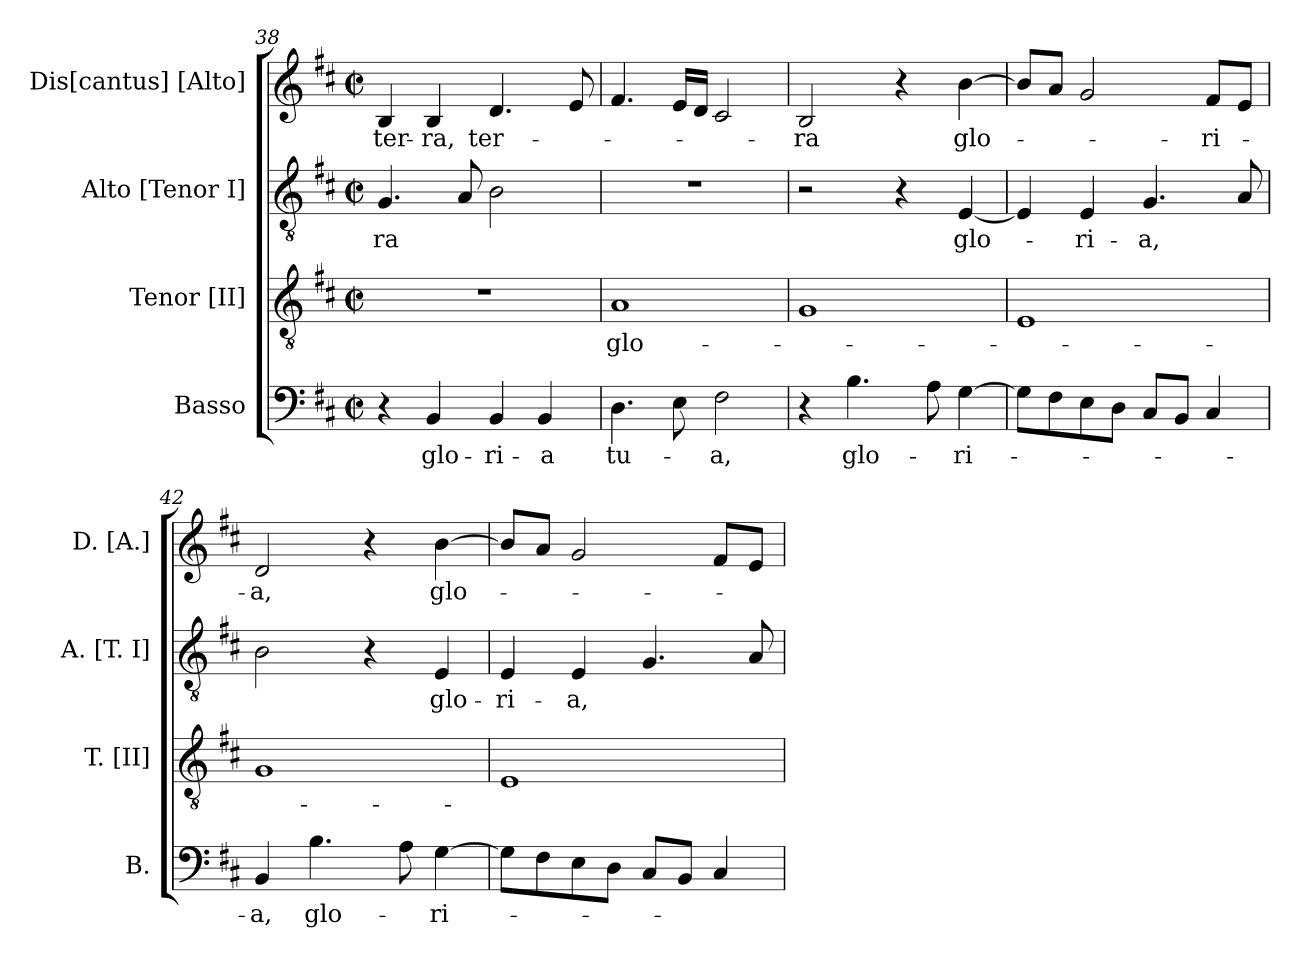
**kern	**text	**kern	**text	**kern	**text	**kern	**text
*part4	*part4	*part3	*part3	*part2	*part2	*part1	*part1
*staff4	*staff4	*staff3	*staff3	*staff2	*staff2	*staff1	*staff1
*I"Basso	*	*I"Tenor [II]	*	*I"Alto [Tenor I]	*	*I"Dis[cantus] [Alto]	*
*I'B.	*	*I'T. [II]	*	*I'A. [T. I]	*	*I'D. [A.]	*
*clefF4	*	*clefGv2	*	*clefGv2	*	*clefG2	*
*	*	*ITrd7c12	*	*ITrd7c12	*	*	*
*k[f#c#]	*	*k[f#c#]	*	*k[f#c#]	*	*k[f#c#]	*
*D:	*	*D:	*	*D:	*	*D:	*
*M2/2	*	*M2/2	*	*M2/2	*	*M2/2	*
*met(c|)	*	*met(c|)	*	*met(c|)	*	*met(c|)	*
=38	=38	=38	=38	=38	=38	=38	=38
!	!	!	!	!	!LO:LY:b:color=#000000	!	!
!	!	!	!	!	!	!	!LO:LY:b:color=#000000
4r	.	1r	.	4.GGi/	-ra	4Bi/	ter-
!	!LO:LY:b:color=#000000	!	!	!	!	!	!
!	!	!	!	!	!	!	!LO:LY:b:color=#000000
4BBi/	glo-	.	.	.	.	4Bi/	-ra,
.	.	.	.	8AAi/	.	.	.
!	!LO:LY:b:color=#000000	!	!	!	!	!	!
!	!	!	!	!	!	!	!LO:LY:b:color=#000000
4BBi/	-ri-	.	.	2BBi\	.	4.di/	ter-
!	!LO:LY:b:color=#000000	!	!	!	!	!	!
4BBi/	-a	.	.	.	.	.	.
.	.	.	.	.	.	8ei/	.
=39	=39	=39	=39	=39	=39	=39	=39
!	!LO:LY:b:color=#000000	!	!	!	!	!	!
!	!	!	!LO:LY:b:color=#000000	!	!	!	!
4.Di\	tu-	1AAi	glo-	1r	.	4.f#i/	.
8Ei\	.	.	.	.	.	16ei/LL	.
.	.	.	.	.	.	16di/JJ	.
!	!LO:LY:b:color=#000000	!	!	!	!	!	!
2F#i\	-a,	.	.	.	.	2c#i/	.
!!LO:LB:g=z
=40	=40	=40	=40	=40	=40	=40	=40
!	!	!	!	!	!	!	!LO:LY:b:color=#000000
4r	.	1GGi	.	2r	.	2Bi/	-ra
!	!LO:LY:b:color=#000000	!	!	!	!	!	!
4.Bi\	glo-	.	.	.	.	.	.
.	.	.	.	4r	.	4r	.
8Ai\	.	.	.	.	.	.	.
!	!LO:LY:b:color=#000000	!	!	!	!	!	!
!	!	!	!	!	!LO:LY:b:color=#000000	!	!
!	!	!	!	!	!	!	!LO:LY:b:color=#000000
[>4Gi\	-ri-	.	.	[<4EEi/	glo-	[>4bi\	glo-
=41	=41	=41	=41	=41	=41	=41	=41
8Gi\L]	.	1EEi	.	4EEi/]	.	8bi/L]	.
8F#i\	.	.	.	.	.	8ai/J	.
!	!	!	!	!	!LO:LY:b:color=#000000	!	!
8Ei\	.	.	.	4EEi/	-ri-	2gi/	.
8Di\J	.	.	.	.	.	.	.
!	!	!	!	!	!LO:LY:b:color=#000000	!	!
8C#i/L	.	.	.	4.GGi/	-a,	.	.
8BBi/J	.	.	.	.	.	.	.
!	!	!	!	!	!	!	!LO:LY:b:color=#000000
4C#i/	.	.	.	.	.	8f#i/L	-ri-
.	.	.	.	8AAi/	.	8ei/J	.
=42	=42	=42	=42	=42	=42	=42	=42
!	!LO:LY:b:color=#000000	!	!	!	!	!	!
!	!	!	!	!	!	!	!LO:LY:b:color=#000000
4BBi/	-a,	1GGi	.	2BBi\	.	2di/	-a,
!	!LO:LY:b:color=#000000	!	!	!	!	!	!
4.Bi\	glo-	.	.	.	.	.	.
.	.	.	.	4r	.	4r	.
8Ai\	.	.	.	.	.	.	.
!	!LO:LY:b:color=#000000	!	!	!	!	!	!
!	!	!	!	!	!LO:LY:b:color=#000000	!	!
!	!	!	!	!	!	!	!LO:LY:b:color=#000000
[>4Gi\	-ri-	.	.	4EEi/	glo-	[>4bi\	glo-
=43	=43	=43	=43	=43	=43	=43	=43
!	!	!	!	!	!LO:LY:b:color=#000000	!	!
8Gi\L]	.	1EEi	.	4EEi/	-ri-	8bi/L]	.
8F#i\	.	.	.	.	.	8ai/J	.
!	!	!	!	!	!LO:LY:b:color=#000000	!	!
8Ei\	.	.	.	4EEi/	-a,	2gi/	.
8Di\J	.	.	.	.	.	.	.
8C#i/L	.	.	.	4.GGi/	.	.	.
8BBi/J	.	.	.	.	.	.	.
4C#i/	.	.	.	.	.	8f#i/L	.
.	.	.	.	8AAi/	.	8ei/J	.
=	=	=	=	=	=	=	=
*-	*-	*-	*-	*-	*-	*-	*-
